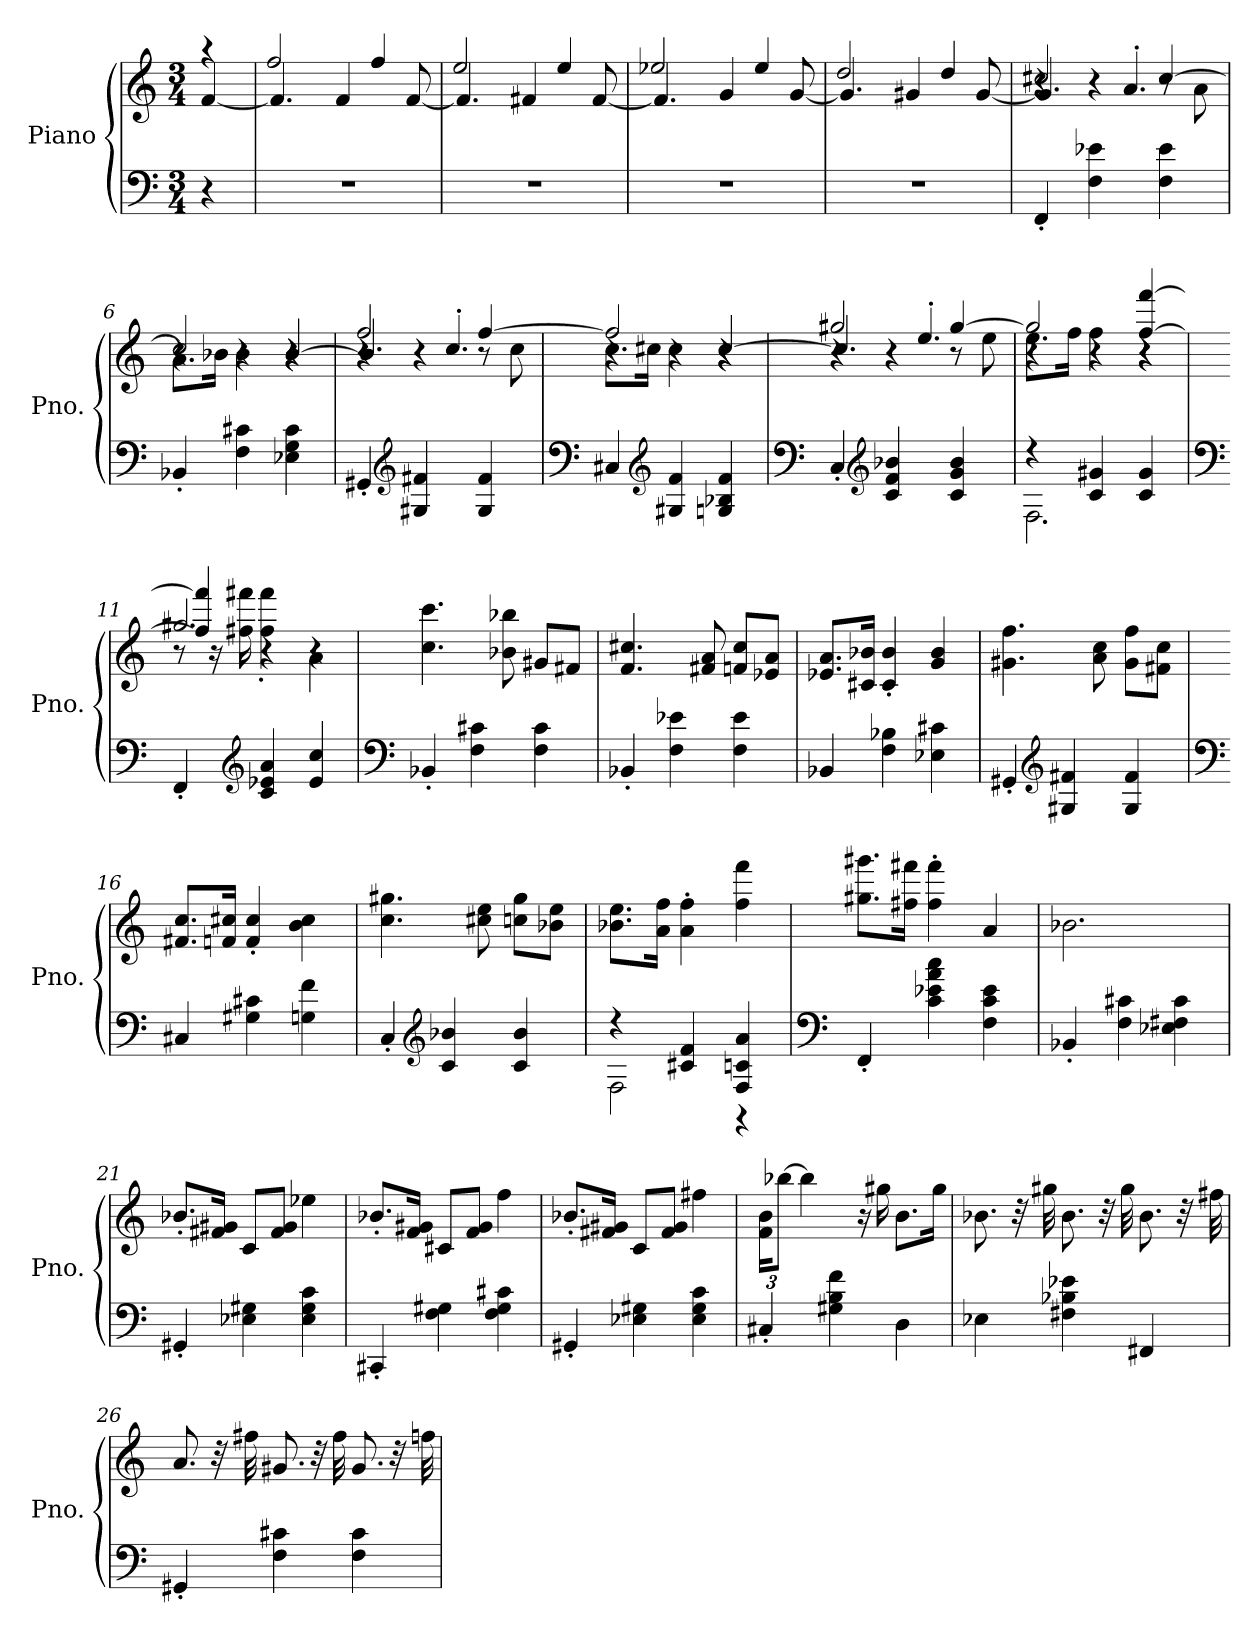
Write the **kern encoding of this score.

**kern	**kern
*part1	*part1
*staff2	*staff1
*I"Piano	*
*I'Pno.	*
*clefF4	*clefG2
*k[]	*k[]
*M3/4	*M3/4
*MM132	*MM132
=	=
*	*^
4r	4r	[4f/
=1	=1	=1
2.r	2ff/	4.f/]
.	.	4f/
.	4ff/	.
.	.	[8f/
=2	=2	=2
2.r	2ee/	4.f/]
.	.	4f#X/
.	4ee/	.
.	.	[8f#/
=3	=3	=3
2.r	2ee-X/	4.f#/]
.	.	4g/
.	4ee-/	.
.	.	[8g/
=4	=4	=4
2.r	2dd/	4.g/]
.	.	4g#X/
*	*MM102	*
.	4dd/	.
.	.	[8g#/
=5	=5	=5
*	*	*^
4FF'/	2cc#X/	4r	4.g#/]
4F\ 4e-X\	.	4r	.
.	.	.	4.a'/
4F\ 4e-\	[4cc#/	8r	.
.	.	8a\	.
=6	=6	=6	=6
4BB-X'/	2cc#/]	8.a\L	4r
.	.	16b-X\Jk	.
4F\ 4c#X\	.	4b-\	4r
4E-X\ 4G\ 4c#\	4r	4r	[4b-/
!!LO:LB:g=z	!!	!!
=7	=7	=7	=7
4GG#X'/	2ff/	4r	4.b-/]
*clefG2	*	*	*
4G#X/ 4f#X/	.	4r	.
.	.	.	4.cc'/
4G#/ 4f#/	[4ff/	8r	.
.	.	8cc\	.
=8	=8	=8	=8
*clefF4	*	*	*
4C#X/	2ff/]	8.cc\L	4r
.	.	16cc#X\Jk	.
*clefG2	*	*	*
4G#X/ 4f/	.	4cc#\	4r
4Gn/ 4B-X/ 4f/	4r	4r	[4cc#/
=9	=9	=9	=9
*clefF4	*	*	*
4C'/	2gg#X/	4r	4.cc#/]
*clefG2	*	*	*
4c/ 4f/ 4b-X/	.	4r	.
.	.	.	4.ee'/
4c/ 4g/ 4b-/	[4gg#/	8r	.
.	.	8ee\	.
=10	=10	=10	=10
*^	*	*	*
4r	2.F\	2gg#/]	8.ee\L	4r
.	.	.	16ff\Jk	.
4c/ 4g#X/	.	.	4ff\	4r
4c/ 4g#/	.	4r	4r	[4ff/ [4fff/
*v	*v	*	*	*
!!LO:LB:g=z	!!	!!
=11	=11	=11	=11
*clefF4	*	*	*
4FF'/	2.gg#X/	8r	4ff/] 4fff/]
.	.	16r	.
.	.	16ff#X\ 16fff#X\	.
*clefG2	*	*	*
4c/ 4e-X/ 4a/	.	4ff#\' 4fff#\'	4r
4e-/ 4cc/	.	4a\	4r
*	*v	*v	*v
=12	=12
*clefF4	*
4BB-X'/	4.cc\ 4.ccc\
4F\ 4c#X\	.
.	8b-X\ 8bb-X\
4F\ 4c#\	8g#X/L
.	8f#X/J
=13	=13
4BB-X'/	4.f/ 4.cc#X/
4F\ 4e-X\	.
.	8f#X/ 8a/
4F\ 4e-\	8fn/ 8cc#/L
.	8e-X/ 8a/J
=14	=14
4BB-X/	8.e-X/ 8.a/L
.	16c#X/ 16b-X/Jk
4F\ 4B-X\	4c#/' 4b-/'
4E-X\ 4c#X\	4g/ 4b-/
=15	=15
4GG#X'/	4.g#X\ 4.ff\
*clefG2	*
4G#X/ 4f#X/	.
.	8a\ 8cc\
4G#/ 4f#/	8g#\ 8ff\L
.	8f#X\ 8cc\J
!!LO:LB:g=z
=16	=16
*clefF4	*
4C#X/	8.f#X/ 8.cc/L
.	16fn/ 16cc#X/Jk
4G#X\ 4c#X\	4f/' 4cc#/'
4Gn\ 4f\	4b\ 4cc#\
=17	=17
4C'/	4.cc\ 4.gg#X\
*clefG2	*
4c/ 4b-X/	.
.	8cc#X\ 8ee\
4c/ 4b-/	8ccn\ 8gg#\L
.	8b-X\ 8ee\J
=18	=18
*^	*
4r	2F\	8.b-X\ 8.ee\L
.	.	16a\ 16ff\Jk
4c#X/ 4f/	.	4a\' 4ff\'
4F/ 4cn/ 4a/	4r	4ff\ 4fff\
*v	*v	*
=19	=19
*clefF4	*
4FF'/	8.gg#X\ 8.ggg#X\L
.	16ff#X\ 16fff#X\Jk
4c\ 4e-X\ 4a\ 4cc\	4ff#\' 4fff#\'
4F\ 4c\ 4e-\	4a/
=20	=20
4BB-X'/	2.b-X\
4F\ 4c#X\	.
4E-X\ 4F#X\ 4c#\	.
!!LO:LB:g=z
=21	=21
4GG#X'/	8.b-X'/L
.	16f#X/ 16g#X/Jk
4E-X\ 4G#X\	8c/L
.	8f#/ 8g#/J
4E-\ 4G#\ 4c\	4ee-X\
=22	=22
4CC#X'/	8.b-X'/L
.	16f/ 16g#X/Jk
4F\ 4G#X\	8c#X/L
.	8f/ 8g#/J
4F\ 4G#\ 4c#X\	4ff\
=23	=23
4GG#X'/	8.b-X'/L
.	16f#X/ 16g#X/Jk
4E-X\ 4G#X\	8c/L
.	8f#/ 8g#/J
4E-\ 4G#\ 4c\	4ff#X\
=24	=24
*	*Xbrackettup
4C#X'/	24f\ 24b\KL
.	[12bb-X\J
.	4bb-\]
4G#X\ 4B\ 4f\	.
.	16r
*	*MM142
.	16gg#X\
*	*MM149
4D\	8.b\L
.	16gg#\Jk
!!LO:LB:g=z
=25	=25
4E-X\	8.b-X\
.	32r
.	32gg#X\
4F#X\ 4B-X\ 4e-X\	8.b-\
.	32r
.	32gg#\
4FF#X/	8.b-\
.	32r
.	32ff#X\
=26	=26
4GG#X'/	8.a/
.	32r
.	32ff#X\
4F\ 4c#X\	8.g#X/
.	32r
.	32ff#\
4F\ 4c#\	8.g#/
.	32r
.	32ffn\
=	=
*-	*-
